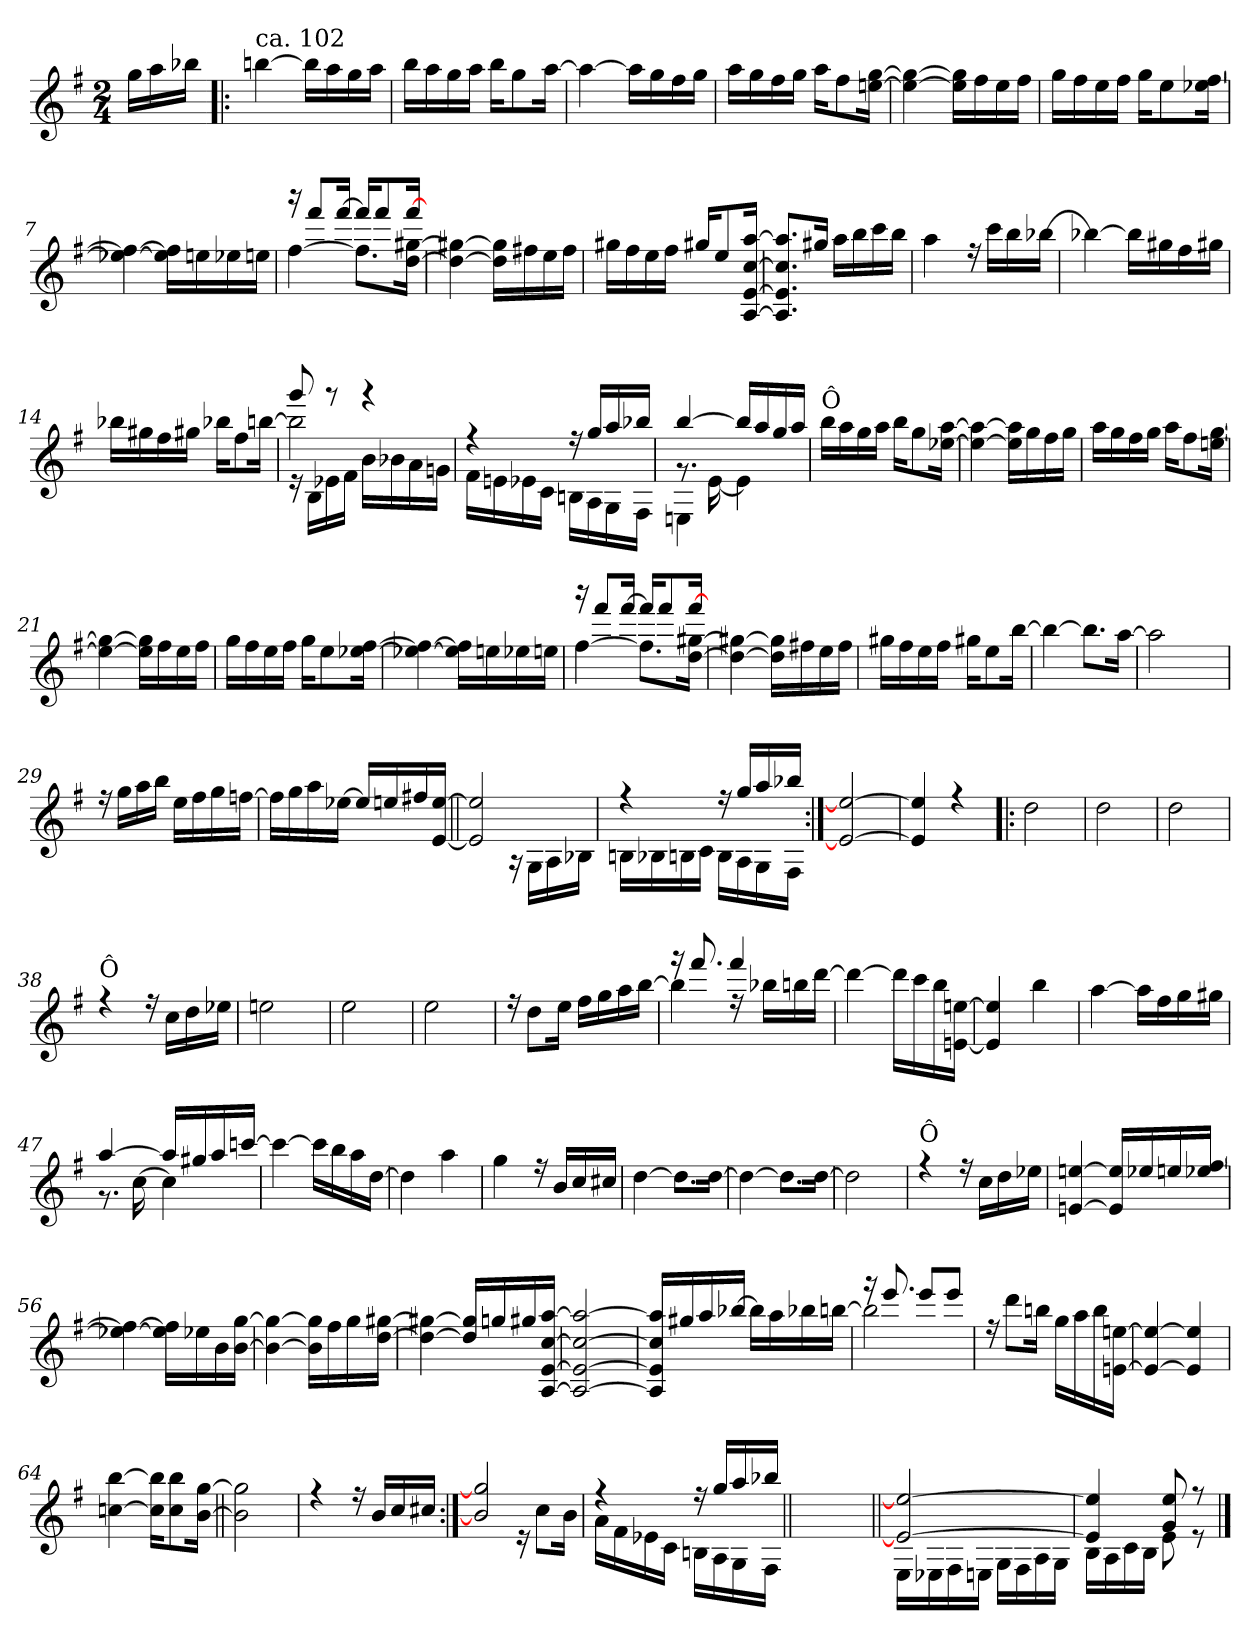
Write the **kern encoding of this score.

**kern
*part1
*staff1
*clefG2
*k[f#]
*G:
*M2/4
=
16gg\LL
16aa\
16bb-X\JJ
=1!|:
*^
!LO:TX:a:t=ca. 102	!
[<4bbn\	2ryy
16bb\LL]	.
16aa\	.
16gg\	.
16aa\JJ	.
=2	=2
16bb\LL	4ryy
16aa\	.
16gg\	.
16aa\JJ	.
16bb\KL	4ryy
8gg\	.
[<16aa\Jk	.
=3	=3
4aa\_	2ryy
16aa\LL]	.
16gg\	.
16ff#\	.
16gg\JJ	.
=4	=4
16aa\LL	2ryy
16gg\	.
16ff#\	.
16gg\JJ	.
16aa\KL	.
8ff#\	.
[<16een\ [<16gg\Jk	.
!!LO:LB:g=z	!!
=5	=5
4een\_ 4gg\_	2ryy
16ee\] 16gg\]LL	.
16ff#\	.
16ee\	.
16ff#\JJ	.
=6	=6
16gg\LL	2ryy
16ff#\	.
16ee\	.
16ff#\JJ	.
16gg\KL	.
8ee\	.
[<16ee-X\ [<16ff#\Jk	.
=7	=7
4ee-X\_ 4ff#\_	2ryy
16ee-\] 16ff#\]LL	.
16een\	.
16ee-X\	.
16een\JJ	.
=8	=8
*	*^
[>4ff#\	16ryy	16raaa
.	8ryy	8fff#!/L
.	8ryy	[>16fff#!/Jk
8.ff#\L]	.	16fff#!/KL]
.	8ryy	8fff#!/
[<16dd\ [>16gg#X\Jk	16ryy	[>16fff#!/Jk
*	*v	*v
!!LO:LB:g=z
=9	=9
4dd\_ 4gg#X\_	2ryy
16dd\] 16gg#\]LL	.
16ff#X\	.
16ee\	.
16ff#\JJ	.
=10	=10
16gg#X\LL	2ryy
16ff#\	.
16ee\	.
16ff#\JJ	.
16gg#X/KL	.
8ee/	.
[>16A/ [>16e/ [>16cc/ [>16aa/Jk	.
=11	=11
8.A/] 8.e/] 8.cc/] 8.aa/]L	2ryy
16gg#X/Jk	.
16aa\LL	.
16bb\	.
16ccc\	.
16bb\JJ	.
=12	=12
4aa\	4ryy
16rff	4ryy
16ccc\LL	.
16bb\	.
[<16bb-X\JJ	.
!!LO:LB:g=z	!!
=13	=13
4bb-X\_	2ryy
16bb-\LL]	.
16gg#X\	.
16ff#\	.
16gg#X\JJ	.
=14	=14
16bb-X\LL	2ryy
16gg#X\	.
16ff#\	.
16gg#X\JJ	.
16bb-X\KL	.
8ff#\	.
[>16bbn\Jk	.
=15	=15
*^	*^
2bbn\]	16re	8ryy	8ggg!/
.	16B!\LL	.	.
.	16e-X!\	8ryy	8rggg
.	16f#!\JJ	.	.
.	16b!\LL	4ryy	4rggg
.	16b-X!\	.	.
.	16a!\	.	.
.	16gn!\JJ	.	.
*	*v	*v	*v
=16	=16
4rff	16f#!\LL
.	16en!\
.	16e-X!\
.	16c!\JJ
16rff	16Bn!\LL
16gg/LL	16A!\
16aa/	16G!\
16bb-X/JJ	16F#!\JJ
!!LO:LB:g=z	!!
=17	=17
*^	*^
[>4bb/	4En!\	2ryy	8.rg
.	.	.	[<16e\
16bb/LL]	4ryy	.	4e\]
16aa/	.	.	.
16gg/	.	.	.
16aa/JJ	.	.	.
*	*v	*v	*v
=18	=18
!LO:TX:a:t=Ô	!
16bb\LL	2ryy
16aa\	.
16gg\	.
16aa\JJ	.
16bb\KL	.
8gg\	.
[<16ee-X\ [<16aa\Jk	.
=19	=19
4ee-\_ 4aa\_	2ryy
16ee-\] 16aa\]LL	.
16gg\	.
16ff#\	.
16gg\JJ	.
=20	=20
16aa\LL	2ryy
16gg\	.
16ff#\	.
16gg\JJ	.
16aa\KL	.
8ff#\	.
[<16een\ [<16gg\Jk	.
!!LO:LB:g=z	!!
=21	=21
4een\_ 4gg\_	2ryy
16ee\] 16gg\]LL	.
16ff#\	.
16ee\	.
16ff#\JJ	.
=22	=22
16gg\LL	2ryy
16ff#\	.
16ee\	.
16ff#\JJ	.
16gg\KL	.
8ee\	.
[<16ee-X\ [<16ff#\Jk	.
=23	=23
4ee-X\_ 4ff#\_	2ryy
16ee-\] 16ff#\]LL	.
16een\	.
16ee-X\	.
16een\JJ	.
=24	=24
*	*^
[>4ff#\	16ryy	16raaa
.	8ryy	8fff#!/L
.	8ryy	[>16fff#!/Jk
8.ff#\L]	.	16fff#!/KL]
.	8ryy	8fff#!/
[<16dd\ [>16gg#X\Jk	16ryy	[>16fff#!/Jk
*	*v	*v
!!LO:LB:g=z
=25	=25
4dd\_ 4gg#X\_	2ryy
16dd\] 16gg#\]LL	.
16ff#X\	.
16ee\	.
16ff#\JJ	.
=26	=26
16gg#X\LL	4ryy
16ff#\	.
16ee\	.
16ff#\JJ	.
16gg#X\KL	4ryy
8ee\	.
[<16bb\Jk	.
=27	=27
4bb\_	2ryy
8.bb\L]	.
[<16aa\Jk	.
=28	=28
2aa\]	4ryy
.	4ryy
!!LO:LB:g=z	!!
=29	=29
16rff	4ryy
16gg\LL	.
16aa\	.
16bb\JJ	.
16ee\LL	4ryy
16ff#\	.
16gg\	.
[<16ffn\JJ	.
=30	=30
16ffn\LL]	4ryy
16gg\	.
16aa\	.
[<16ee-X\JJ	.
16ee-/LL]	4ryy
16een/	.
16ff#X/	.
[>16e/ [>16ee/JJ	.
=31||	=31||
*	*^
2en/] 2een/]	4ryy	2ryy
.	16rA	.
.	16G!\LL	.
.	16A!\	.
.	16B-X!\JJ	.
=32	=32	=32
4rff	16Bn!\LL	2ryy
.	16B-X!\	.
.	16Bn!\	.
.	16c!\JJ	.
16rff	16B!\LL	.
16gg/LL	16A!\	.
16aa/	16G!\	.
16bb-X/JJ	16F#!\JJ	.
*	*v	*v
!!LO:PB:g=z
=33:|!	=33:|!
2en/_ 2een/_	2ryy
=34	=34
4e/] 4ee/]	2ryy
4rff	.
=35!|:	=35!|:
2dd\	2ryy
=36	=36
2dd\	2ryy
=37	=37
2dd\	2ryy
!!LO:LB:g=z	!!
=38	=38
!LO:TX:a:t=Ô	!
4rff	2ryy
16rff	.
16cc\LL	.
16dd\	.
16ee-X\JJ	.
=39	=39
2een\	2ryy
=40	=40
2ee\	2ryy
=41	=41
2ee\	2ryy
=42	=42
16rff	2ryy
8dd\L	.
16ee\Jk	.
16ff#\LL	.
16gg\	.
16aa\	.
[<16bb\JJ	.
!!LO:LB:g=z	!!
=43	=43
*	*^
4bb\]	16ryy	16rggg
.	8.ryy	8.fff#!/
16ree	4ryy	4fff#!/
16bb-X\LL	.	.
16bbn\	.	.
[>16ddd\JJ	.	.
*	*v	*v
=44	=44
4ddd\_	4ryy
16ddd\LL]	4ryy
16ccc\	.
16bb\	.
[<16en\ [<16een\JJ	.
=45	=45
4e/] 4ee/]	2ryy
4bb\	.
=46	=46
[<4aa\	2ryy
16aa\LL]	.
16ff#\	.
16gg\	.
16gg#X\JJ	.
!!LO:LB:g=z	!!
=47	=47
*	*^
[>4aa/	2ryy	8.rg
.	.	[<16cc\
16aa/LL]	.	4cc\]
16gg#X/	.	.
16aa/	.	.
[>16cccn/JJ	.	.
*	*v	*v
=48	=48
4ccc\_	4ryy
16ccc\LL]	4ryy
16bb\	.
16aa\	.
[<16dd\JJ	.
=49	=49
4dd\]	2ryy
4aa\	.
=50	=50
4gg\	2ryy
16rff	.
16b/LL	.
16cc/	.
16cc#X/JJ	.
=51	=51
[<4dd\	2ryy
8.dd\L]	.
[<16dd\Jk	.
!!LO:LB:g=z	!!
=52	=52
4dd\_	2ryy
8.dd\L]	.
[<16dd\Jk	.
=53	=53
2dd\]	2ryy
=54	=54
!LO:TX:a:t=Ô	!
4rff	2ryy
16rff	.
16cc\LL	.
16dd\	.
16ee-X\JJ	.
=55	=55
[>4en/ [>4een/	2ryy
16e/] 16ee/]LL	.
16ee-X/	.
16een/	.
[>16ee-X/ [>16ff#/JJ	.
=56	=56
4ee-X\_ 4ff#\_	2ryy
16ee-\] 16ff#\]LL	.
16ee-X\	.
16b\	.
[<16b\ [<16gg\JJ	.
!!LO:LB:g=z	!!
=57	=57
4b\_ 4gg\_	2ryy
16b\] 16gg\]LL	.
16ff#\	.
16gg\	.
[<16dd\ [<16gg#X\JJ	.
=58	=58
4dd\_ 4gg#X\_	2ryy
16dd/] 16gg#/]LL	.
16ggn/	.
16gg#X/	.
[>16A/ [>16e/ [>16cc/ [>16aa/JJ	.
=59	=59
2A/_ 2e/_ 2cc/_ 2aa/_	2ryy
=60	=60
16A/] 16e/] 16cc/] 16aa/]LL	2ryy
16gg#X/	.
16aa/	.
[>16bb-X/JJ	.
16bb-\LL]	.
16aa\	.
16bb-X\	.
[<16bbn\JJ	.
=61	=61
*	*^
2bbn\]	16ryy	16rggg
.	8.ryy	8.eee!/
.	8ryy	8eee!/L
.	8ryy	8eee!/J
*	*v	*v
!!LO:LB:g=z
=62	=62
16rff	2ryy
8ddd\L	.
16bbn\Jk	.
16gg\LL	.
16aa\	.
16bb\	.
[<16en\ [<16een\JJ	.
=63	=63
4e/_ 4ee/_	2ryy
4e/] 4ee/]	.
=64	=64
[<4ccn\ [<4bb\	2ryy
16cc\] 16bb\]KL	.
8cc\ 8bb\	.
[<16b\ [<16gg\Jk	.
=65||	=65||
2b\] 2gg\]	2ryy
=66	=66
4rff	2ryy
16rff	.
16b/LL	.
16cc/	.
16cc#X/JJ	.
!!LO:LB:g=z	!!
=67:|!	=67:|!
*	*^
2b/] 2gg/]	4ryy	2ryy
.	16re	.
.	8cc!\L	.
.	16b!\Jk	.
=68	=68	=68
4rff	16a!\LL	2ryy
.	16f#!\	.
.	16e-X!\	.
.	16c!\JJ	.
16rff	16Bn!\LL	.
16gg/LL	16A!\	.
16aa/	16G!\	.
16bb-X/JJ	16F#!\JJ	.
*v	*v	*v
=68X681||
2ryy
=69||
*^
*	*^
2e/_ 2ee/_	16E!\LL	8ryy
.	16E-X!\	.
.	16F#!\	8ryy
.	16En!\JJ	.
.	16G!\LL	4ryy
.	16F#!\	.
.	16A!\	.
.	16G!\JJ	.
=70	=70	=70
4e/] 4ee/]	16B!\LL	2ryy
.	16A!\	.
.	16c!\	.
.	16B!\JJ	.
8g/ 8ee/	8e!\	.
8rff	8re	.
*v	*v	*v
==
*-
